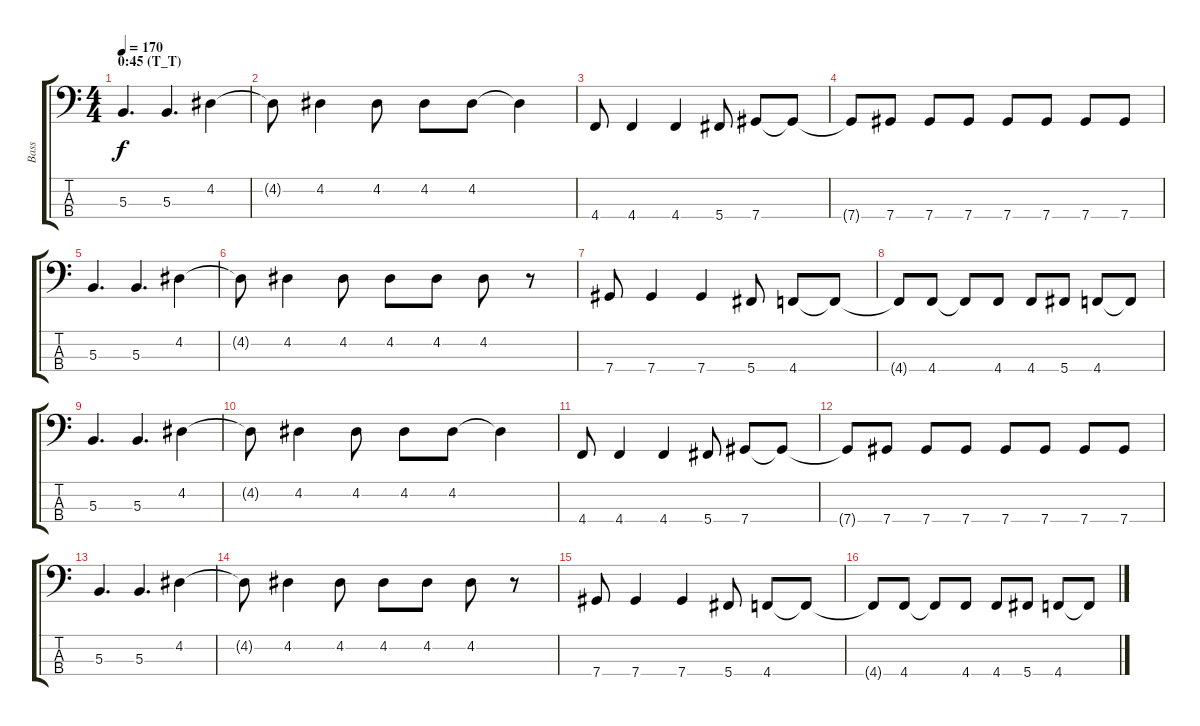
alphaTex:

\track ("Bass" "Bass") {instrument electricbassfinger}
\staff {score tabs}
\tuning (E2 B1 Gb1 Db1) {hide}
\ts (4 4)
\section ("" "0:45 (T_T)")
\tempo 170
\clef f4
\ks c
5.3.4{d dy f} 5.3.4{d} 4.2.4 |
4.2{t}.8 4.2.4 4.2.8 4.2.8 4.2.8 4.2{t}.4 |
4.4.8 4.4.4 4.4.4 5.4.8 7.4.8 7.4{t}.8 |
7.4{t}.8 7.4.8 7.4.8 7.4.8 7.4.8 7.4.8 7.4.8 7.4.8 |
5.3.4{d} 5.3.4{d} 4.2.4 |
4.2{t}.8 4.2.4 4.2.8 4.2.8 4.2.8 4.2.8 r.8 |
7.4.8 7.4.4 7.4.4 5.4.8 4.4.8 4.4{t}.8 |
4.4{t}.8 4.4.8 4.4{t}.8 4.4.8 4.4.8 5.4.8 4.4.8 4.4{t}.8 |
5.3.4{d} 5.3.4{d} 4.2.4 |
4.2{t}.8 4.2.4 4.2.8 4.2.8 4.2.8 4.2{t}.4 |
4.4.8 4.4.4 4.4.4 5.4.8 7.4.8 7.4{t}.8 |
7.4{t}.8 7.4.8 7.4.8 7.4.8 7.4.8 7.4.8 7.4.8 7.4.8 |
5.3.4{d} 5.3.4{d} 4.2.4 |
4.2{t}.8 4.2.4 4.2.8 4.2.8 4.2.8 4.2.8 r.8 |
7.4.8 7.4.4 7.4.4 5.4.8 4.4.8 4.4{t}.8 |
4.4{t}.8 4.4.8 4.4{t}.8 4.4.8 4.4.8 5.4.8 4.4.8 4.4{t}.8
